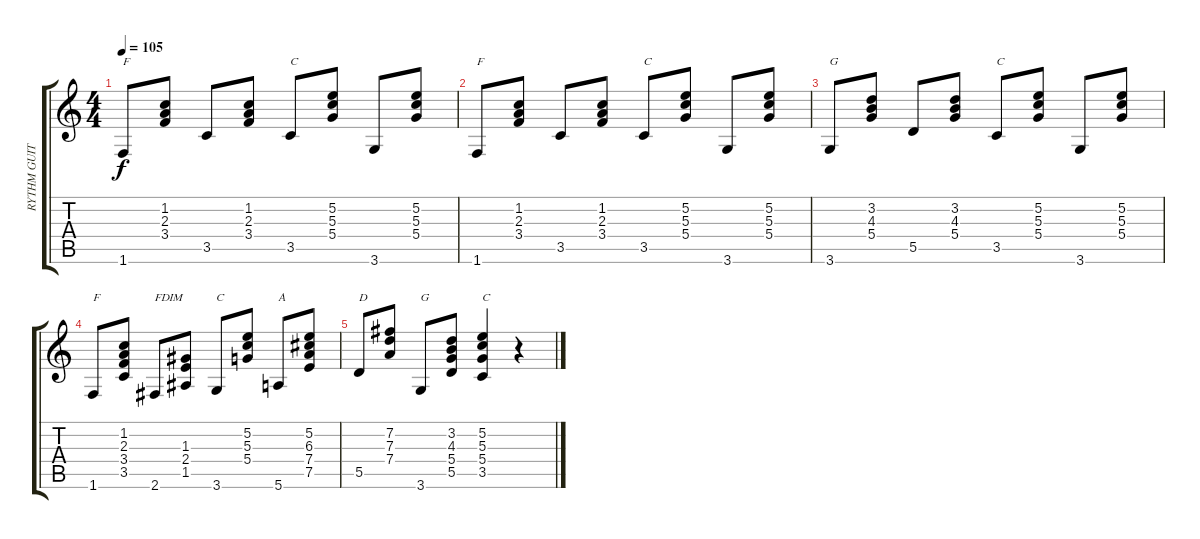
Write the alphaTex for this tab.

\track ("RYTHM GUITAR" "RYTHM GUIT") {instrument electricguitarclean}
\staff {score tabs}
\tuning (E4 B3 G3 D3 A2 E2) {hide}
\ts (4 4)
\tempo 105
\clef g2
\ks c
1.6.8{txt "F" dy f} (1.2 2.3 3.4).8 3.5.8 (1.2 2.3 3.4).8 3.5.8{txt "C"} (5.2 5.3 5.4).8 3.6.8 (5.2 5.3 5.4).8 |
1.6.8{txt "F"} (1.2 2.3 3.4).8 3.5.8 (1.2 2.3 3.4).8 3.5.8{txt "C"} (5.2 5.3 5.4).8 3.6.8 (5.2 5.3 5.4).8 |
3.6.8{txt "G"} (3.2 4.3 5.4).8 5.5.8 (3.2 4.3 5.4).8 3.5.8{txt "C"} (5.2 5.3 5.4).8 3.6.8 (5.2 5.3 5.4).8 |
1.6.8{txt "F"} (1.2 2.3 3.4 3.5).8 2.6.8{txt "FDIM"} (1.3 2.4 1.5).8 3.6.8{txt "C"} (5.2 5.3 5.4).8 5.6.8{txt "A"} (5.2 6.3 7.4 7.5).8 |
5.5.8{txt "D"} (7.2 7.3 7.4).8 3.6.8{txt "G"} (3.2 4.3 5.4 5.5).8 (5.2 5.3 5.4 3.5).4{txt "C"} r.4
